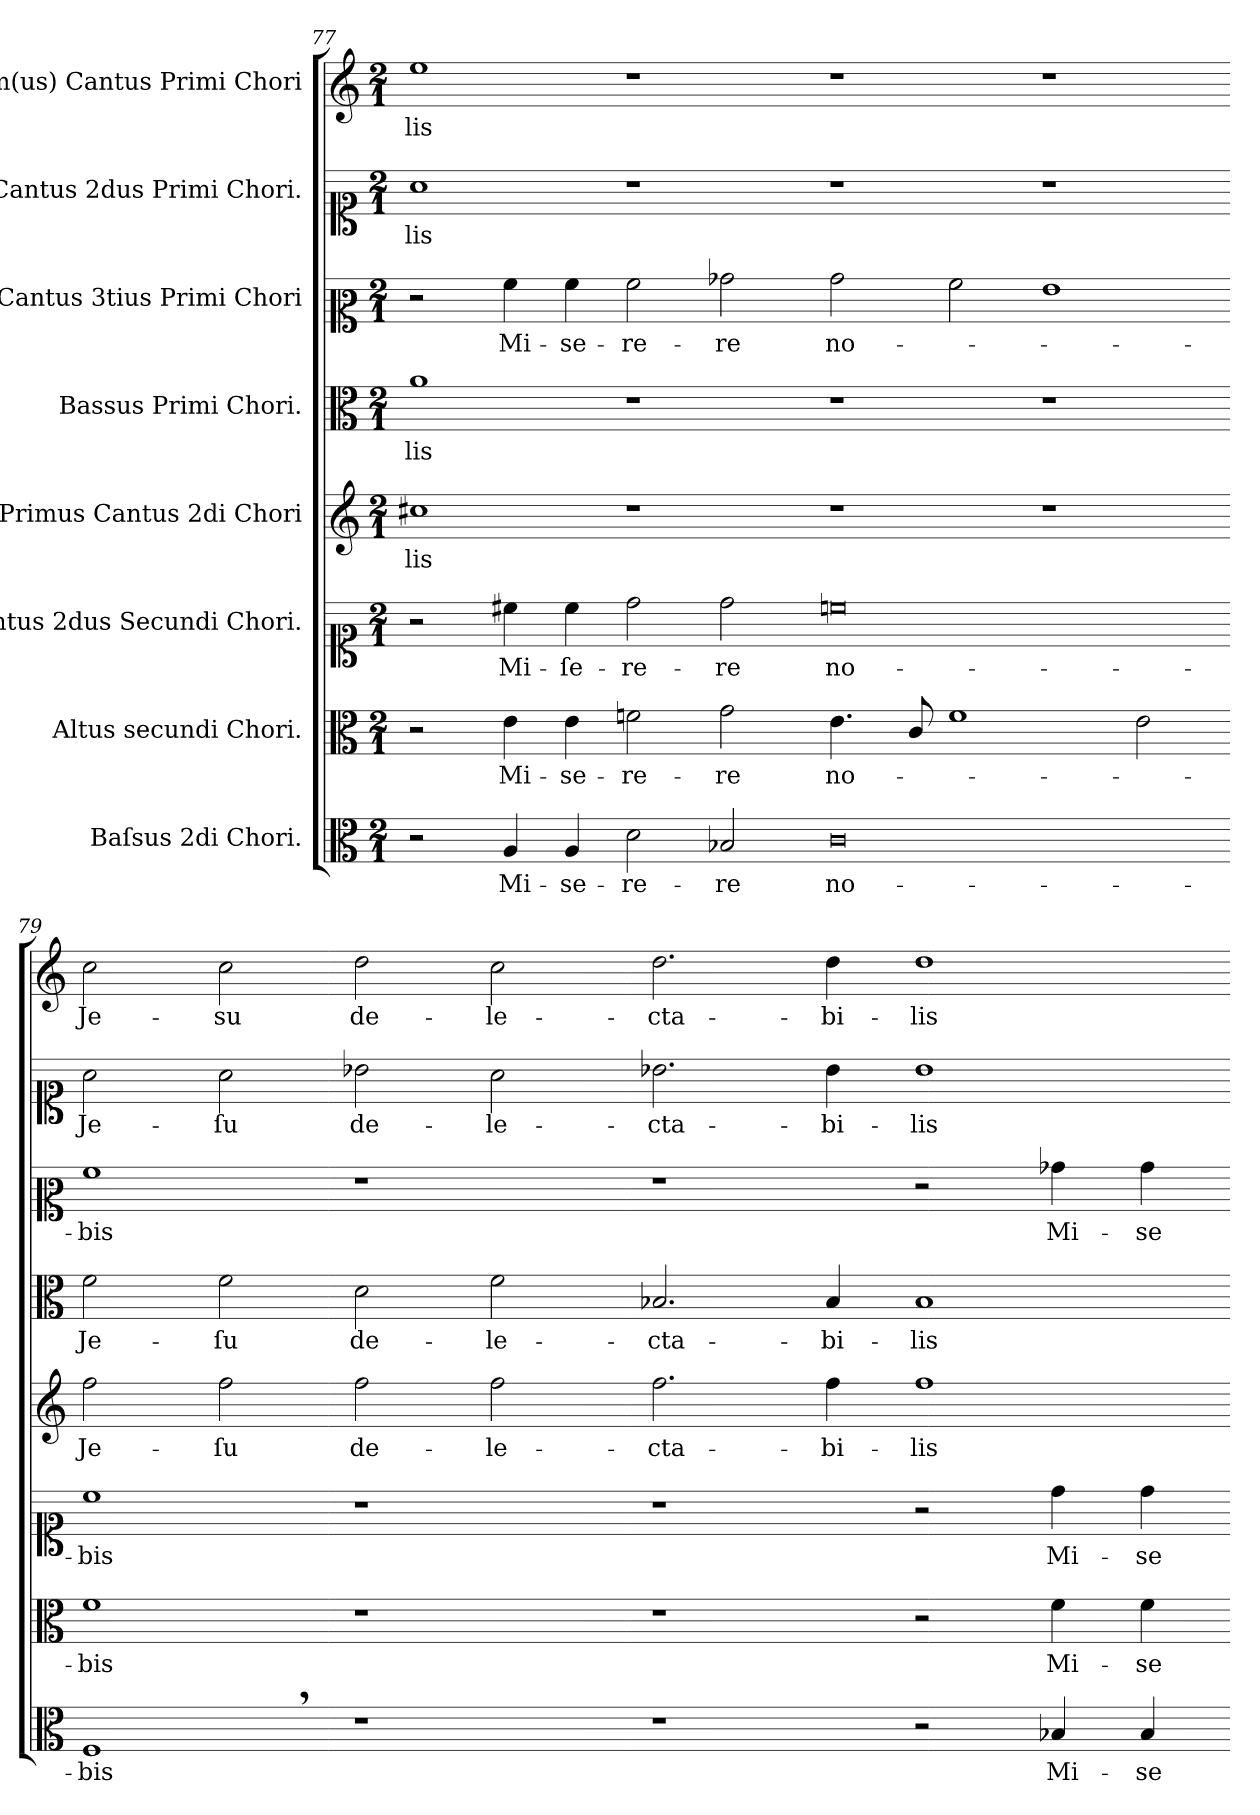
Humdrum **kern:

**kern	**text	**kern	**text	**kern	**text	**kern	**text	**kern	**text	**kern	**text	**kern	**text	**kern	**text
*part8	*part8	*part7	*part7	*part6	*part6	*part5	*part5	*part4	*part4	*part3	*part3	*part2	*part2	*part1	*part1
*staff8	*staff8	*staff7	*staff7	*staff6	*staff6	*staff5	*staff5	*staff4	*staff4	*staff3	*staff3	*staff2	*staff2	*staff1	*staff1
*I"Baſsus 2di Chori.	*	*I"Altus secundi Chori.	*	*I"Cantus 2dus Secundi Chori.	*	*I"Primus Cantus 2di Chori	*	*I"Bassus Primi Chori.	*	*I"Cantus 3tius Primi Chori	*	*I"Cantus 2dus Primi Chori.	*	*I"Im(us) Cantus Primi Chori	*
*clefC3	*	*clefC3	*	*clefC1	*	*clefG2	*	*clefC3	*	*clefC2	*	*clefC1	*	*clefG2	*
*k[]	*	*k[]	*	*k[]	*	*k[]	*	*k[]	*	*k[]	*	*k[]	*	*k[]	*
*M2/1	*	*M2/1	*	*M2/1	*	*M2/1	*	*M2/1	*	*M2/1	*	*M2/1	*	*M2/1	*
=77	=77	=77	=77	=77	=77	=77	=77	=77	=77	=77	=77	=77	=77	=77	=77
2r	.	2r	.	2r	.	1cc#X	-lis	1a	-lis	2r	.	1a	-lis	1ee	-lis
!	!LO:LY:i	!	!LO:LY:i	!	!	!	!	!	!	!	!	!	!	!	!
4A/	Mi-	4e\	Mi-	4cc#X\	Mi-	.	.	.	.	4a\	Mi-	.	.	.	.
!	!LO:LY:i	!	!LO:LY:i	!	!	!	!	!	!	!	!	!	!	!	!
4A/	-se-	4e\	-se-	4cc#\	-ſe-	.	.	.	.	4a\	-se-	.	.	.	.
!	!LO:LY:i	!	!LO:LY:i	!	!	!	!	!	!	!	!	!	!	!	!
2d\	-re-	2fn\	-re-	2dd\	-re-	1r	.	1r	.	2a\	-re-	1r	.	1r	.
!	!LO:LY:i	!	!LO:LY:i	!	!	!	!	!	!	!	!	!	!	!	!
2B-X/	-re	2g\	-re	2dd\	-re	.	.	.	.	2b-X\	-re	.	.	.	.
=78-	=78-	=78-	=78-	=78-	=78-	=78-	=78-	=78-	=78-	=78-	=78-	=78-	=78-	=78-	=78-
!	!LO:LY:i	!	!LO:LY:i	!	!	!	!	!	!	!	!	!	!	!	!
0c	no-	4.e\	no-	0ccn	no-	1r	.	1r	.	2b-\	no-	1r	.	1r	.
.	.	8c/	.	.	.	.	.	.	.	.	.	.	.	.	.
.	.	1f	.	.	.	.	.	.	.	2a\	.	.	.	.	.
.	.	.	.	.	.	1r	.	1r	.	1g	.	1r	.	1r	.
.	.	2e\	.	.	.	.	.	.	.	.	.	.	.	.	.
=79-	=79-	=79-	=79-	=79-	=79-	=79-	=79-	=79-	=79-	=79-	=79-	=79-	=79-	=79-	=79-
!	!LO:LY:i	!	!LO:LY:i	!	!	!	!	!	!	!	!	!	!	!	!
1F,<	-bis	1f	-bis	1cc	-bis	2ff\	Je-	2f\	Je-	1a	-bis	2a\	Je-	2cc\	Je-
.	.	.	.	.	.	2ff\	ſu	2f\	ſu	.	.	2a\	ſu	2cc\	-su
1r	.	1r	.	1r	.	2ff\	de-	2d\	de-	1r	.	2b-X\	de-	2dd\	de-
.	.	.	.	.	.	2ff\	-le-	2f\	-le-	.	.	2a\	-le-	2cc\	-le-
=80-	=80-	=80-	=80-	=80-	=80-	=80-	=80-	=80-	=80-	=80-	=80-	=80-	=80-	=80-	=80-
1r	.	1r	.	1r	.	2.ff\	-cta-	2.B-X/	-cta-	1r	.	2.b-X\	-cta-	2.dd\	-cta-
.	.	.	.	.	.	4ff\	-bi-	4B-/	-bi-	.	.	4b-\	-bi-	4dd\	-bi-
2r	.	2r	.	2r	.	1ff	-lis	1B-	-lis	2r	.	1b-	-lis	1dd	-lis
!	!LO:LY:i	!	!	!	!	!	!	!	!	!	!	!	!	!	!
4B-X/	Mi-	4f\	Mi-	4dd\	Mi-	.	.	.	.	4b-X\	Mi-	.	.	.	.
!	!LO:LY:i	!	!	!	!	!	!	!	!	!	!	!	!	!	!
4B-/	-se-	4f\	-se-	4dd\	-se-	.	.	.	.	4b-\	-se-	.	.	.	.
=-	=-	=-	=-	=-	=-	=-	=-	=-	=-	=-	=-	=-	=-	=-	=-
*-	*-	*-	*-	*-	*-	*-	*-	*-	*-	*-	*-	*-	*-	*-	*-
